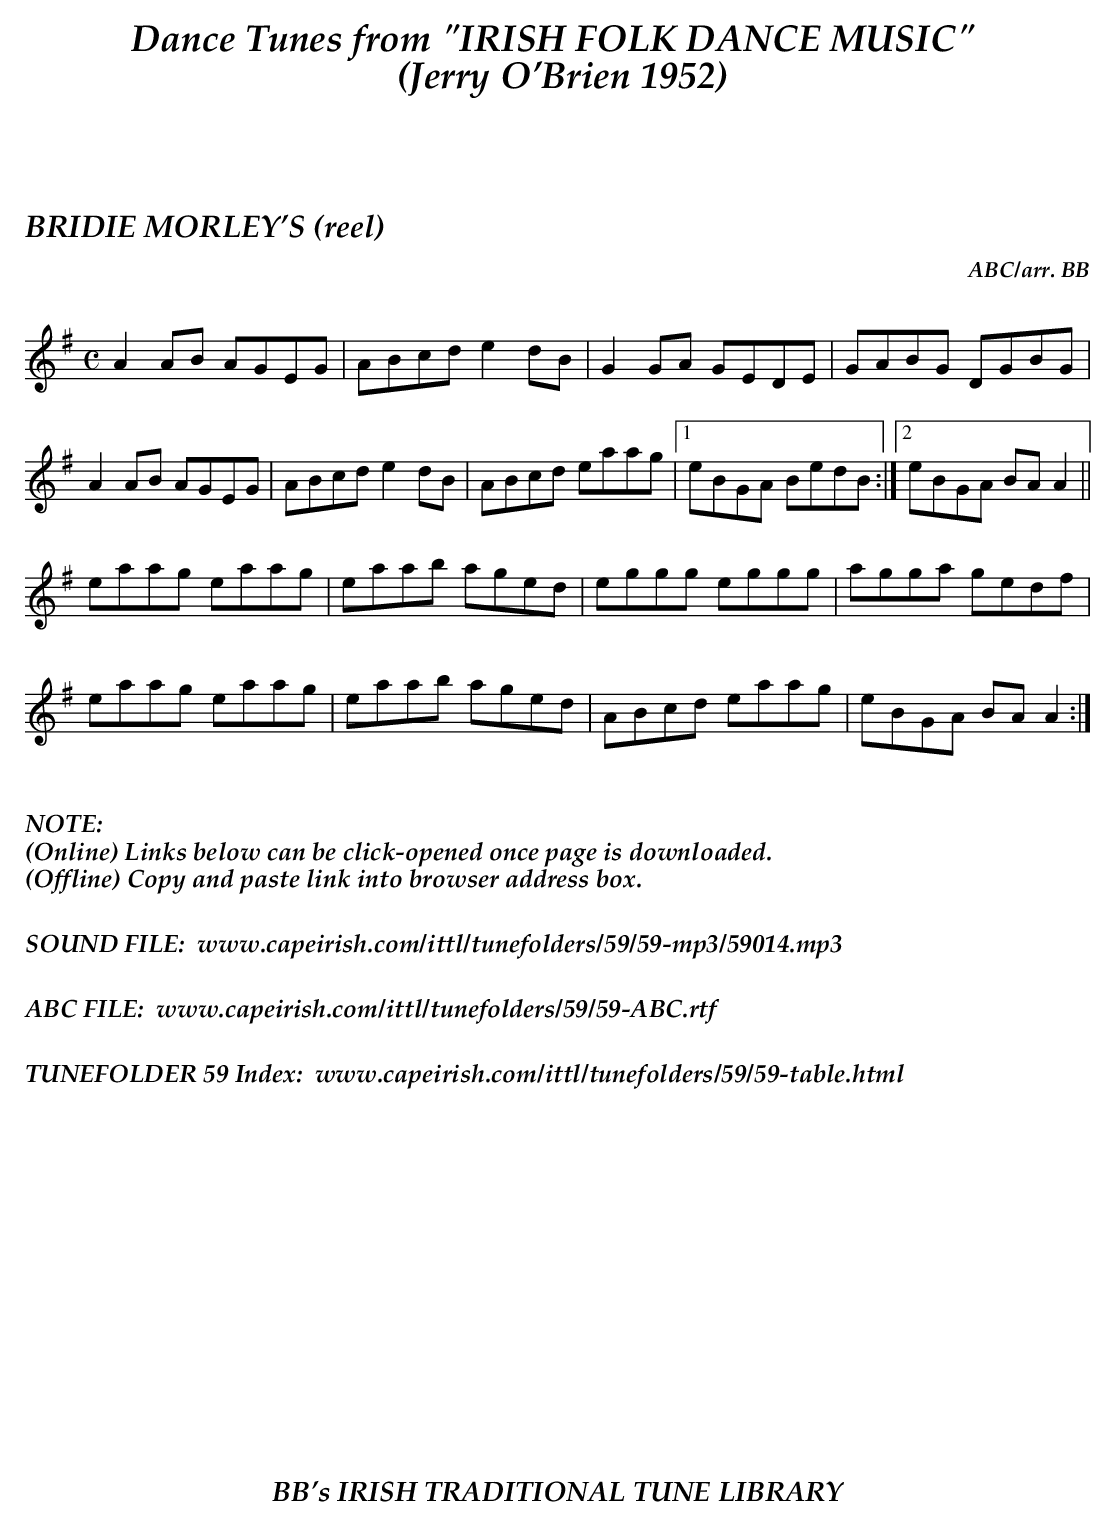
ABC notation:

X:1
T:BRIDIE MORLEY'S (reel)
C:ABC/arr. BB
M:C
K:Ador
A2AB AGEG|ABcd e2dB|G2GA GEDE|GABG DGBG|
A2AB AGEG|ABcd e2dB|ABcd eaag|1 eBGA BedB :|\
[2 eBGA BAA2||
eaag eaag|eaab aged|eggg eggg|agga gedf|
eaag eaag|eaab aged|ABcd eaag|eBGA BAA2 :|
%%vskip .3in
%%textoption left
%%textfont "Palatino-BoldItalic" 16
%%begintext
%%NOTE:
(Online) Links below can be click-opened once page is downloaded.
(Offline) Copy and paste link into browser address box.
%%
%%
SOUND FILE:  www.capeirish.com/ittl/tunefolders/59/59-mp3/59014.mp3
%%
%%
ABC FILE:  www.capeirish.com/ittl/tunefolders/59/59-ABC.rtf
%%
%%
TUNEFOLDER 59 Index:  www.capeirish.com/ittl/tunefolders/59/59-table.html
